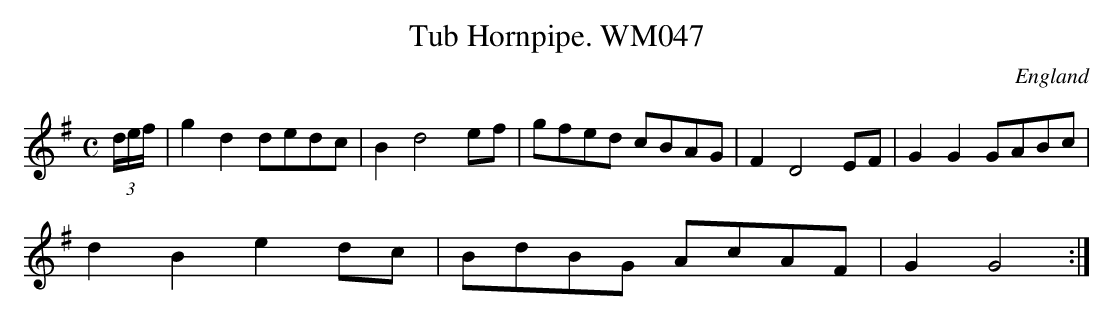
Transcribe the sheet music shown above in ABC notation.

X:1
T:Tub Hornpipe. WM047
M:C
L:1/8
O:England
K:G
(3d/e/f/|g2d2dedc|B2d4ef|gfed cBAG|F2D4EF|
G2G2GABc|!d2B2e2dc|BdBG AcAF|G2G4:|]
